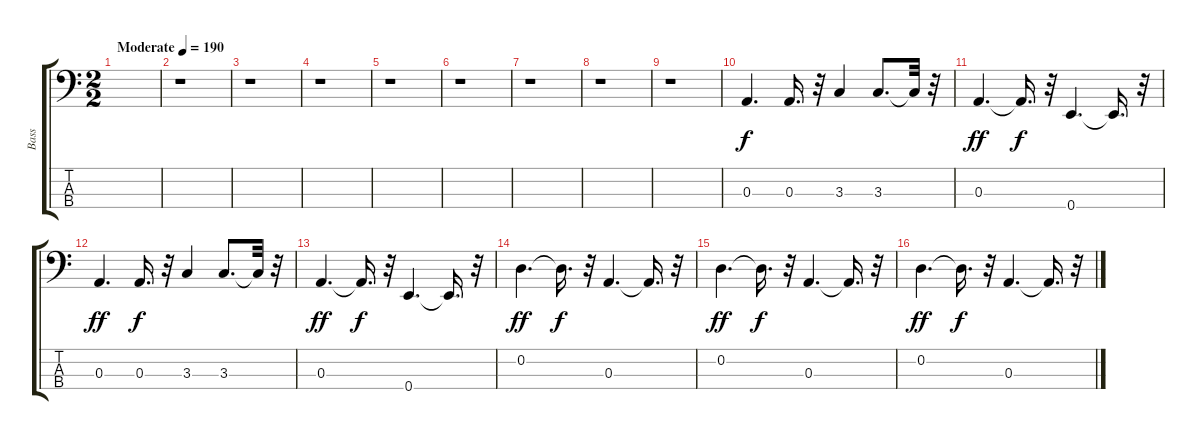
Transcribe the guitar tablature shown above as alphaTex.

\track ("Bass" "Bass") {instrument acousticbass}
\staff {score tabs}
\tuning (G2 D2 A1 E1) {hide}
\ts (2 2)
\tempo (190 "Moderate")
\clef f4
\ks c
|
r.1 |
r.1 |
r.1 |
r.1 |
r.1 |
r.1 |
r.1 |
r.1 |
0.3.4{d instrument electricbassfinger} 0.3.16{d dy f} r.32 3.3.4 3.3.8{d} 3.3{t}.32 r.32 |
0.3.4{d dy ff} 0.3{t}.16{d dy f} r.32 0.4.4{d} 0.4{t}.16{d} r.32 |
0.3.4{d dy ff} 0.3.16{d dy f} r.32 3.3.4 3.3.8{d} 3.3{t}.32 r.32 |
0.3.4{d dy ff} 0.3{t}.16{d dy f} r.32 0.4.4{d} 0.4{t}.16{d} r.32 |
0.2.4{d dy ff} 0.2{t}.16{d dy f} r.32 0.3.4{d} 0.3{t}.16{d} r.32 |
0.2.4{d dy ff} 0.2{t}.16{d dy f} r.32 0.3.4{d} 0.3{t}.16{d} r.32 |
0.2.4{d dy ff} 0.2{t}.16{d dy f} r.32 0.3.4{d} 0.3{t}.16{d} r.32
